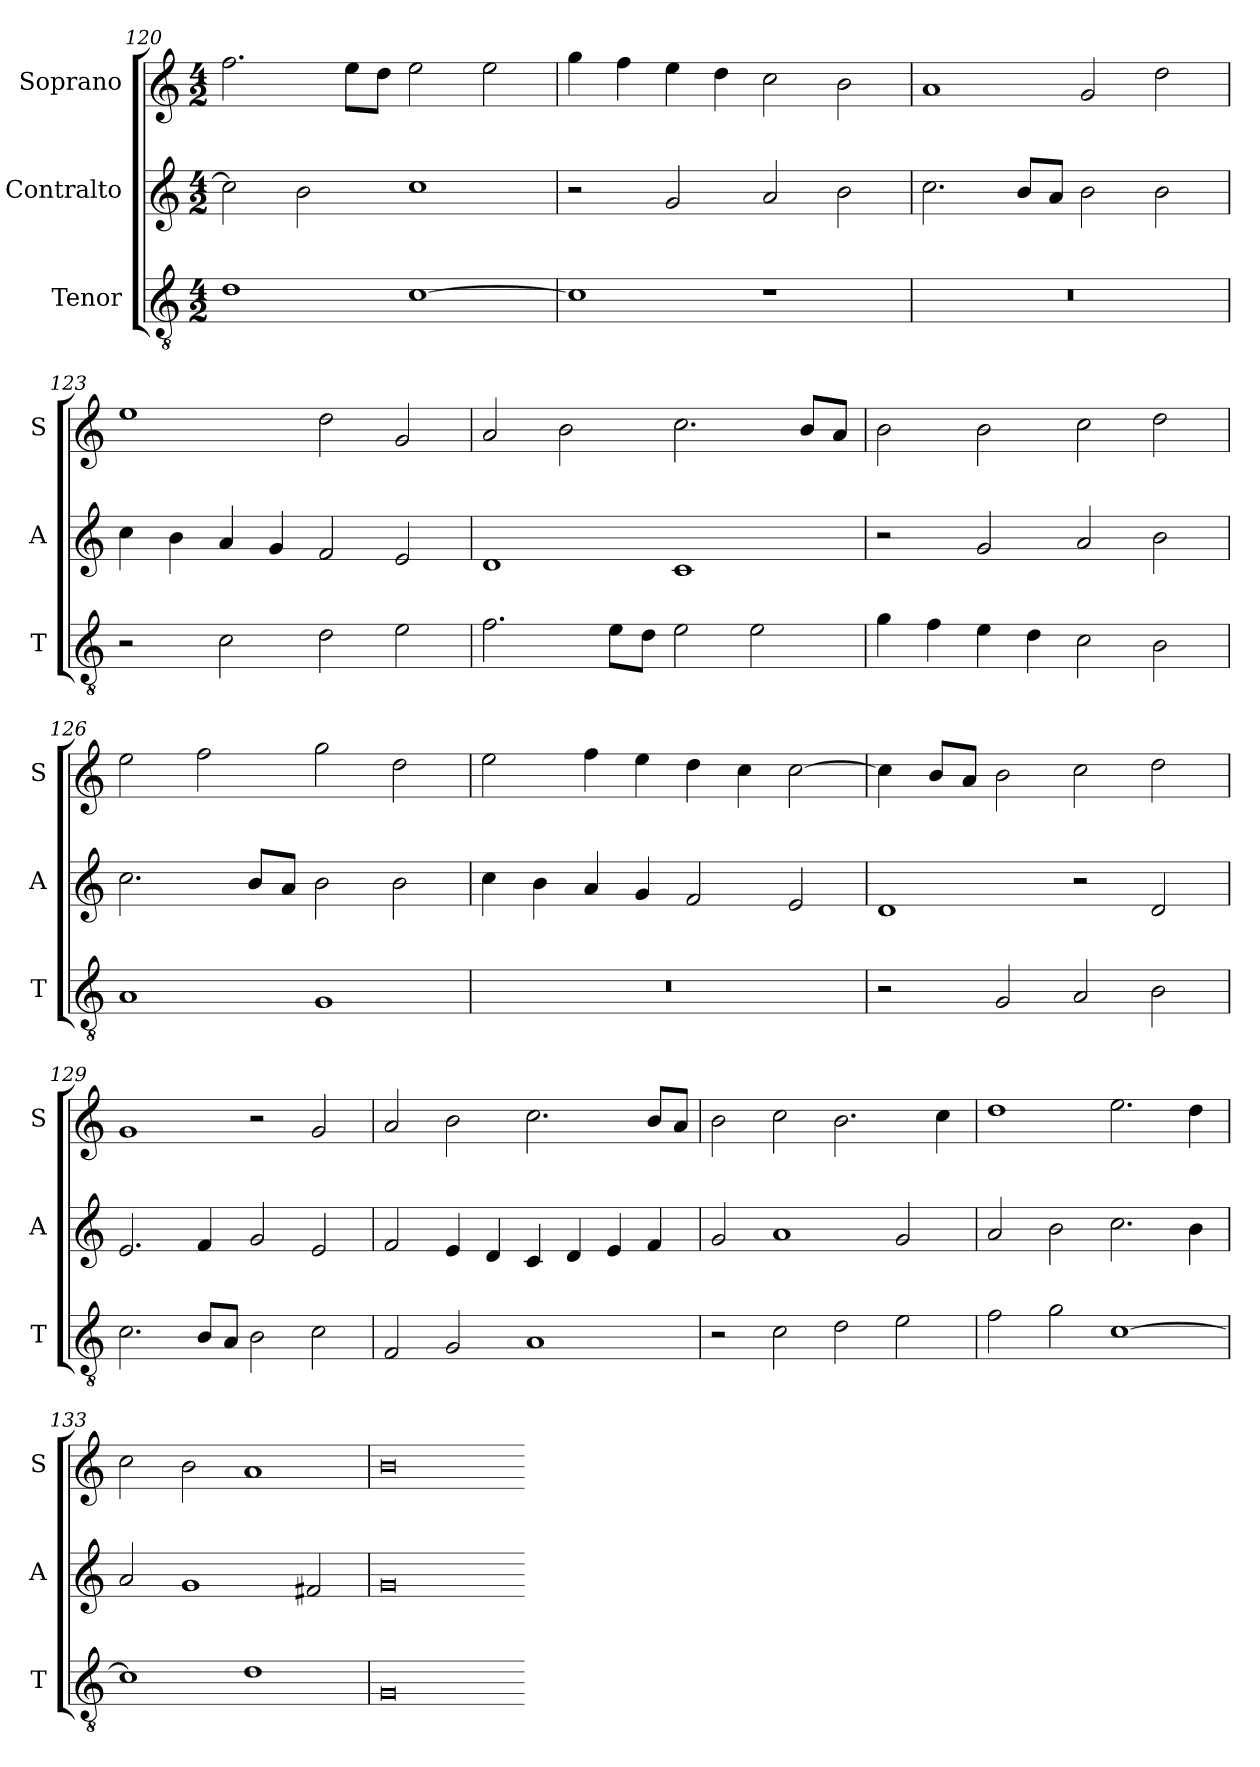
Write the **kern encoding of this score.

**kern	**kern	**kern
*part3	*part2	*part1
*staff3	*staff2	*staff1
*I"Tenor	*I"Contralto	*I"Soprano
*I'T	*I'A	*I'S
*clefGv2	*clefG2	*clefG2
*k[]	*k[]	*k[]
*C:ion	*C:ion	*C:ion
*M4/2	*M4/2	*M4/2
=120	=120	=120
1d	2cc]	2.ff
.	2b	.
.	.	8ee\L
.	.	8dd\J
[1c	1cc	2ee
.	.	2ee
=121	=121	=121
1c]	2r	4gg
.	.	4ff
.	2g	4ee
.	.	4dd
1r	2a	2cc
.	2b	2b
=122	=122	=122
0r	2.cc	1a
.	8b/L	.
.	8a/J	.
.	2b	2g
.	2b	2dd
=123	=123	=123
2r	4cc	1ee
.	4b	.
2c	4a	.
.	4g	.
2d	2f	2dd
2e	2e	2g
=124	=124	=124
2.f	1d	2a
.	.	2b
8e\L	.	.
8d\J	.	.
2e	1c	2.cc
2e	.	.
.	.	8b/L
.	.	8a/J
=125	=125	=125
4g	2r	2b
4f	.	.
4e	2g	2b
4d	.	.
2c	2a	2cc
2B	2b	2dd
=126	=126	=126
1A	2.cc	2ee
.	.	2ff
.	8b/L	.
.	8a/J	.
1G	2b	2gg
.	2b	2dd
=127	=127	=127
0r	4cc	2ee
.	4b	.
.	4a	4ff
.	4g	4ee
.	2f	4dd
.	.	4cc
.	2e	[2cc
=128	=128	=128
2r	1d	4cc]
.	.	8b/L
.	.	8a/J
2G	.	2b
2A	2r	2cc
2B	2d	2dd
=129	=129	=129
2.c	2.e	1g
8B/L	4f	.
8A/J	.	.
2B	2g	2r
2c	2e	2g
=130	=130	=130
2F	2f	2a
2G	4e	2b
.	4d	.
1A	4c	2.cc
.	4d	.
.	4e	.
.	4f	8b/L
.	.	8a/J
=131	=131	=131
2r	2g	2b
2c	1a	2cc
2d	.	2.b
2e	2g	.
.	.	4cc
=132	=132	=132
2f	2a	1dd
2g	2b	.
[1c	2.cc	2.ee
.	4b	4dd
=133	=133	=133
1c]	2a	2cc
.	1g	2b
1d	.	1a
.	2f#X	.
=134	=134	=134
0G	0g	0b
=-	=-	=-
*-	*-	*-
